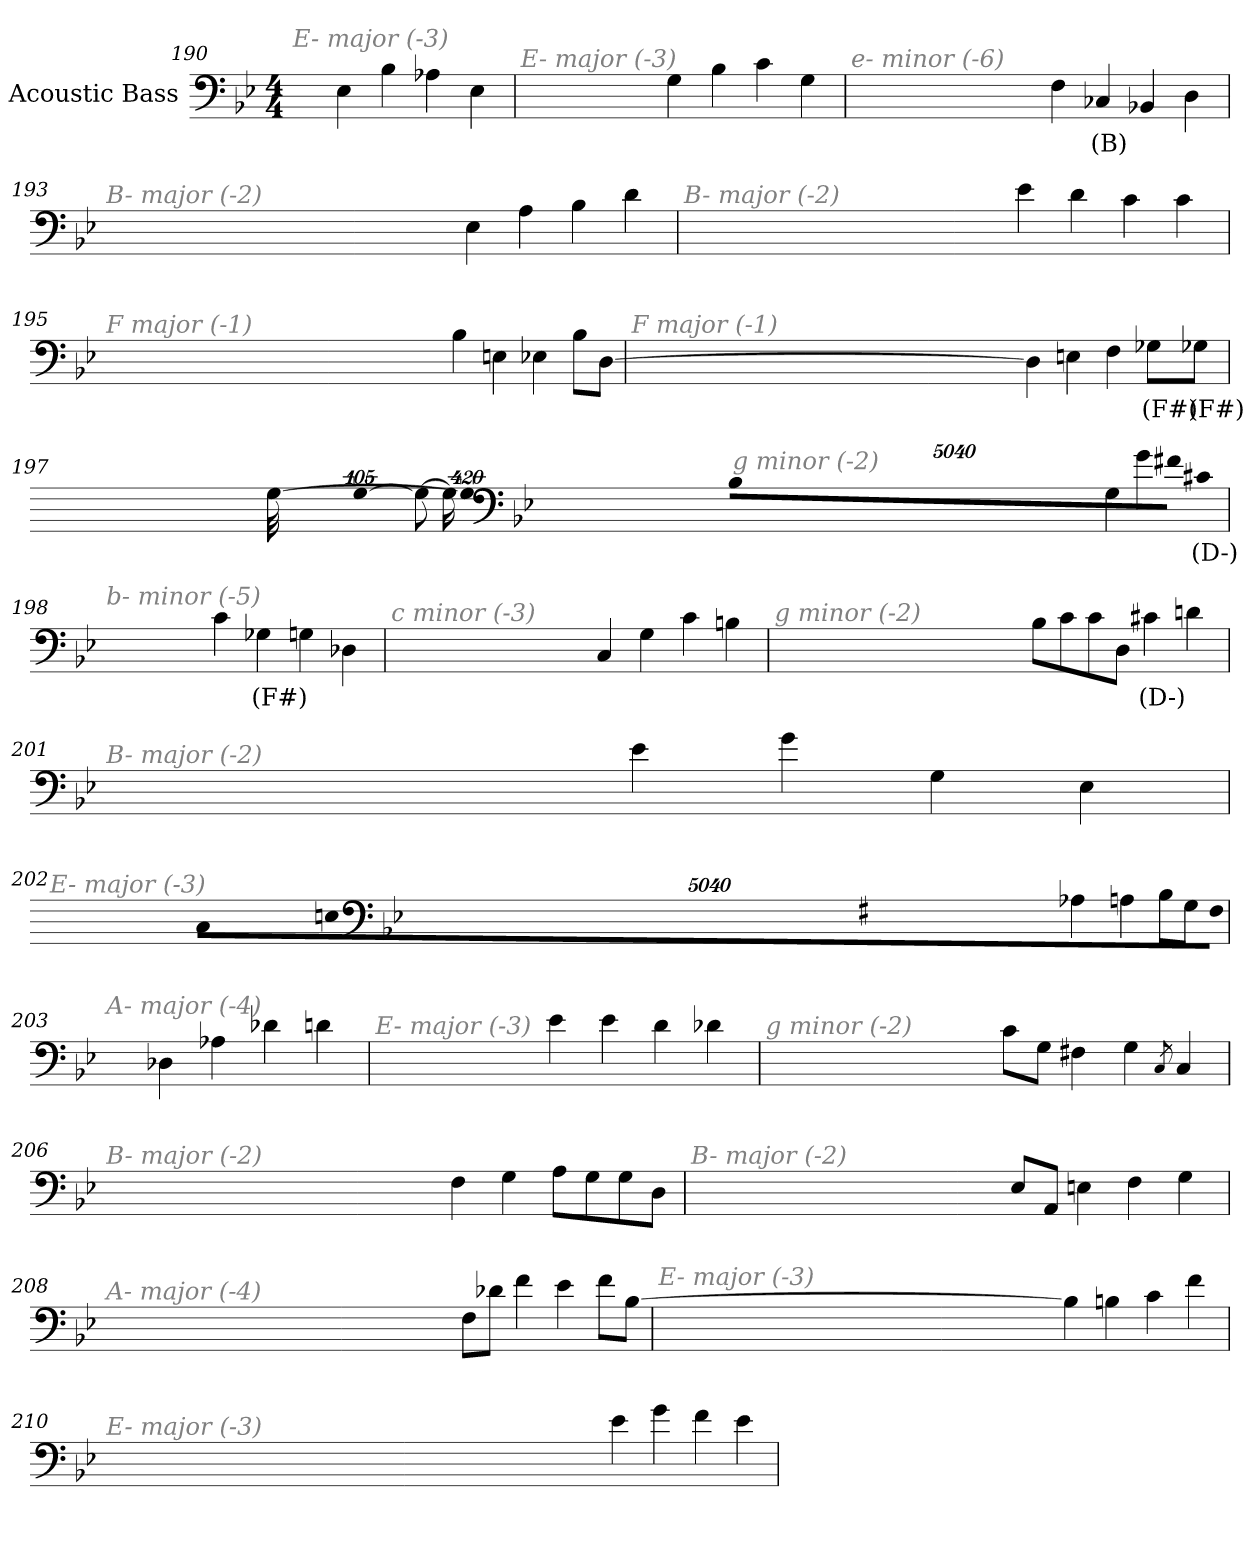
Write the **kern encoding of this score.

**kern	**text
*part1	*part1
*staff1	*staff1
*I"Acoustic Bass	*
*clefF4	*
*ITrd7c12	*
*k[b-e-]	*
*B-:	*
*M4/4	*
=190	=190
!LO:TX:i:color=#808080:t=E- major (-3)	!
4EE-	.
4BB-	.
4AA-X	.
4EE-	.
=191	=191
!LO:TX:i:color=#808080:t=E- major (-3)	!
4GG	.
4BB-	.
4C	.
4GG	.
=192	=192
!LO:TX:i:color=#808080:t=e- minor (-6)	!
4FF	.
4CC-Xi	(B)
4BBB-X	.
4DD	.
=193	=193
!LO:TX:i:color=#808080:t=B- major (-2)	!
4EE-	.
4AA	.
4BB-	.
4D	.
=194	=194
!LO:TX:i:color=#808080:t=B- major (-2)	!
4E-	.
4D	.
4C	.
4C	.
=195	=195
!LO:TX:i:color=#808080:t=F major (-1)	!
4BB-	.
4EEn	.
4EE-X	.
8BB-L	.
[8DDJ	.
=196	=196
!LO:TX:i:color=#808080:t=F major (-1)	!
4DD]	.
4EEn	.
4FF	.
8GG-XiL	(F#)
8GG-XiJ	(F#)
=197	=197
!LO:TX:i:color=#808080:t=g minor (-2)	!
4GG	.
4G	.
!LO:N:vis=8	!
40320%3347F#XL	.
!LO:N:vis=8	!
40320%3347C#Xi	(D-)
!LO:N:vis=8	!
40320%3347BB-J	.
!LO:N:vis=1024	!
[13440%13GG	.
8GG_	.
16GG_	.
32GG_	.
!LO:N:vis=1024%31	!
13440%407GG]	.
=198	=198
!LO:TX:i:color=#808080:t=b- minor (-5)	!
4C	.
4GG-Xi	(F#)
4GG	.
4DD-X	.
=199	=199
!LO:TX:i:color=#808080:t=c minor (-3)	!
4CC	.
4GG	.
4C	.
4BBn	.
=200	=200
!LO:TX:i:color=#808080:t=g minor (-2)	!
8BB-L	.
8C	.
8C	.
8DDJ	.
4C#Xi	(D-)
4Dn	.
=201	=201
!LO:TX:i:color=#808080:t=B- major (-2)	!
4E-	.
4G	.
4GG	.
4EE-	.
=202	=202
!LO:TX:i:color=#808080:t=E- major (-3)	!
4AA-X	.
4AAn	.
8BB-L	.
8GGJ	.
!LO:N:vis=8	!
40320%3347FF#XjL	.
!LO:N:vis=8	!
40320%3347EEn	.
!LO:N:vis=8	!
40320%3347CCJ	.
=203	=203
!LO:TX:i:color=#808080:t=A- major (-4)	!
4DD-X	.
4AA-X	.
4D-X	.
4Dn	.
=204	=204
!LO:TX:i:color=#808080:t=E- major (-3)	!
4E-	.
4E-	.
4D	.
4D-X	.
=205	=205
!LO:TX:i:color=#808080:t=g minor (-2)	!
8CL	.
8GGJ	.
4FF#X	.
4GG	.
8qCC	.
4CC	.
=206	=206
!LO:TX:i:color=#808080:t=B- major (-2)	!
4FF	.
4GG	.
8AAL	.
8GG	.
8GG	.
8DDJ	.
=207	=207
!LO:TX:i:color=#808080:t=B- major (-2)	!
8EE-L	.
8AAAJ	.
4EEn	.
4FF	.
4GG	.
=208	=208
!LO:TX:i:color=#808080:t=A- major (-4)	!
8FFL	.
8D-XJ	.
4F	.
4E-	.
8FL	.
[8BB-J	.
=209	=209
!LO:TX:i:color=#808080:t=E- major (-3)	!
4BB-]	.
4BBn	.
4C	.
4F	.
=210	=210
!LO:TX:i:color=#808080:t=E- major (-3)	!
4E-	.
4G	.
4F	.
4E-	.
=	=
*-	*-
